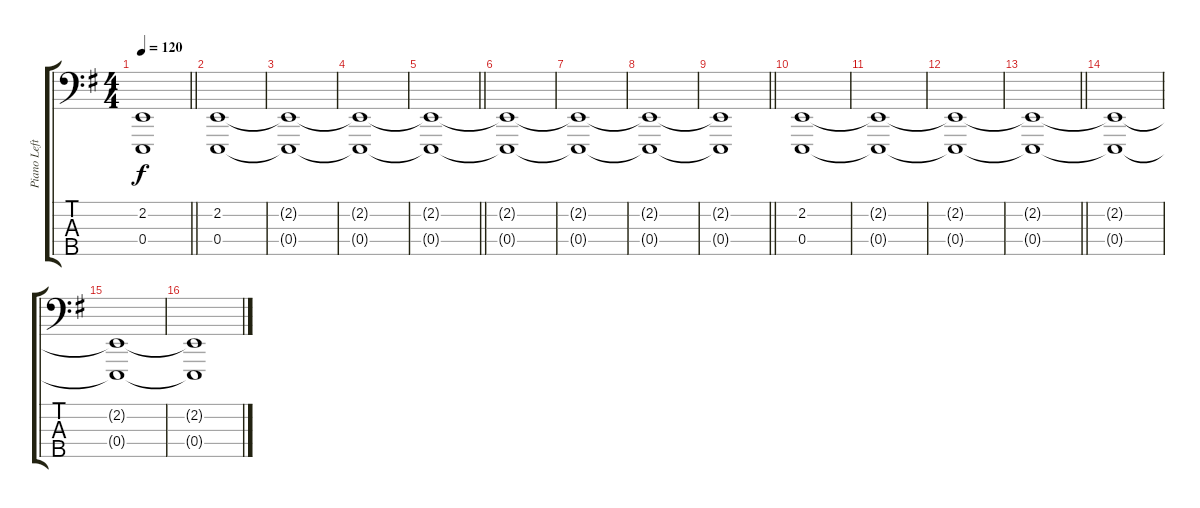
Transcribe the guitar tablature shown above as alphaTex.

\track ("Piano Left Standard" "Piano Left") {instrument acousticgrandpiano}
\staff {score tabs}
\tuning (G2 D2 A1 E1 B0) {hide}
\ts (4 4)
\tempo 120
\clef f4
\barLineRight lightlight
\ks eminor
(2.2{t} 0.4{t}).1{dy f} |
\section ("" "")
(2.2 0.4).1 |
(2.2{t} 0.4{t}).1 |
(2.2{t} 0.4{t}).1 |
\barLineRight lightlight
(2.2{t} 0.4{t}).1 |
(2.2{t} 0.4{t}).1 |
(2.2{t} 0.4{t}).1 |
(2.2{t} 0.4{t}).1 |
\barLineRight lightlight
(2.2{t} 0.4{t}).1 |
(2.2 0.4).1 |
(2.2{t} 0.4{t}).1 |
(2.2{t} 0.4{t}).1 |
\barLineRight lightlight
(2.2{t} 0.4{t}).1 |
(2.2{t} 0.4{t}).1 |
(2.2{t} 0.4{t}).1 |
(2.2{t} 0.4{t}).1
